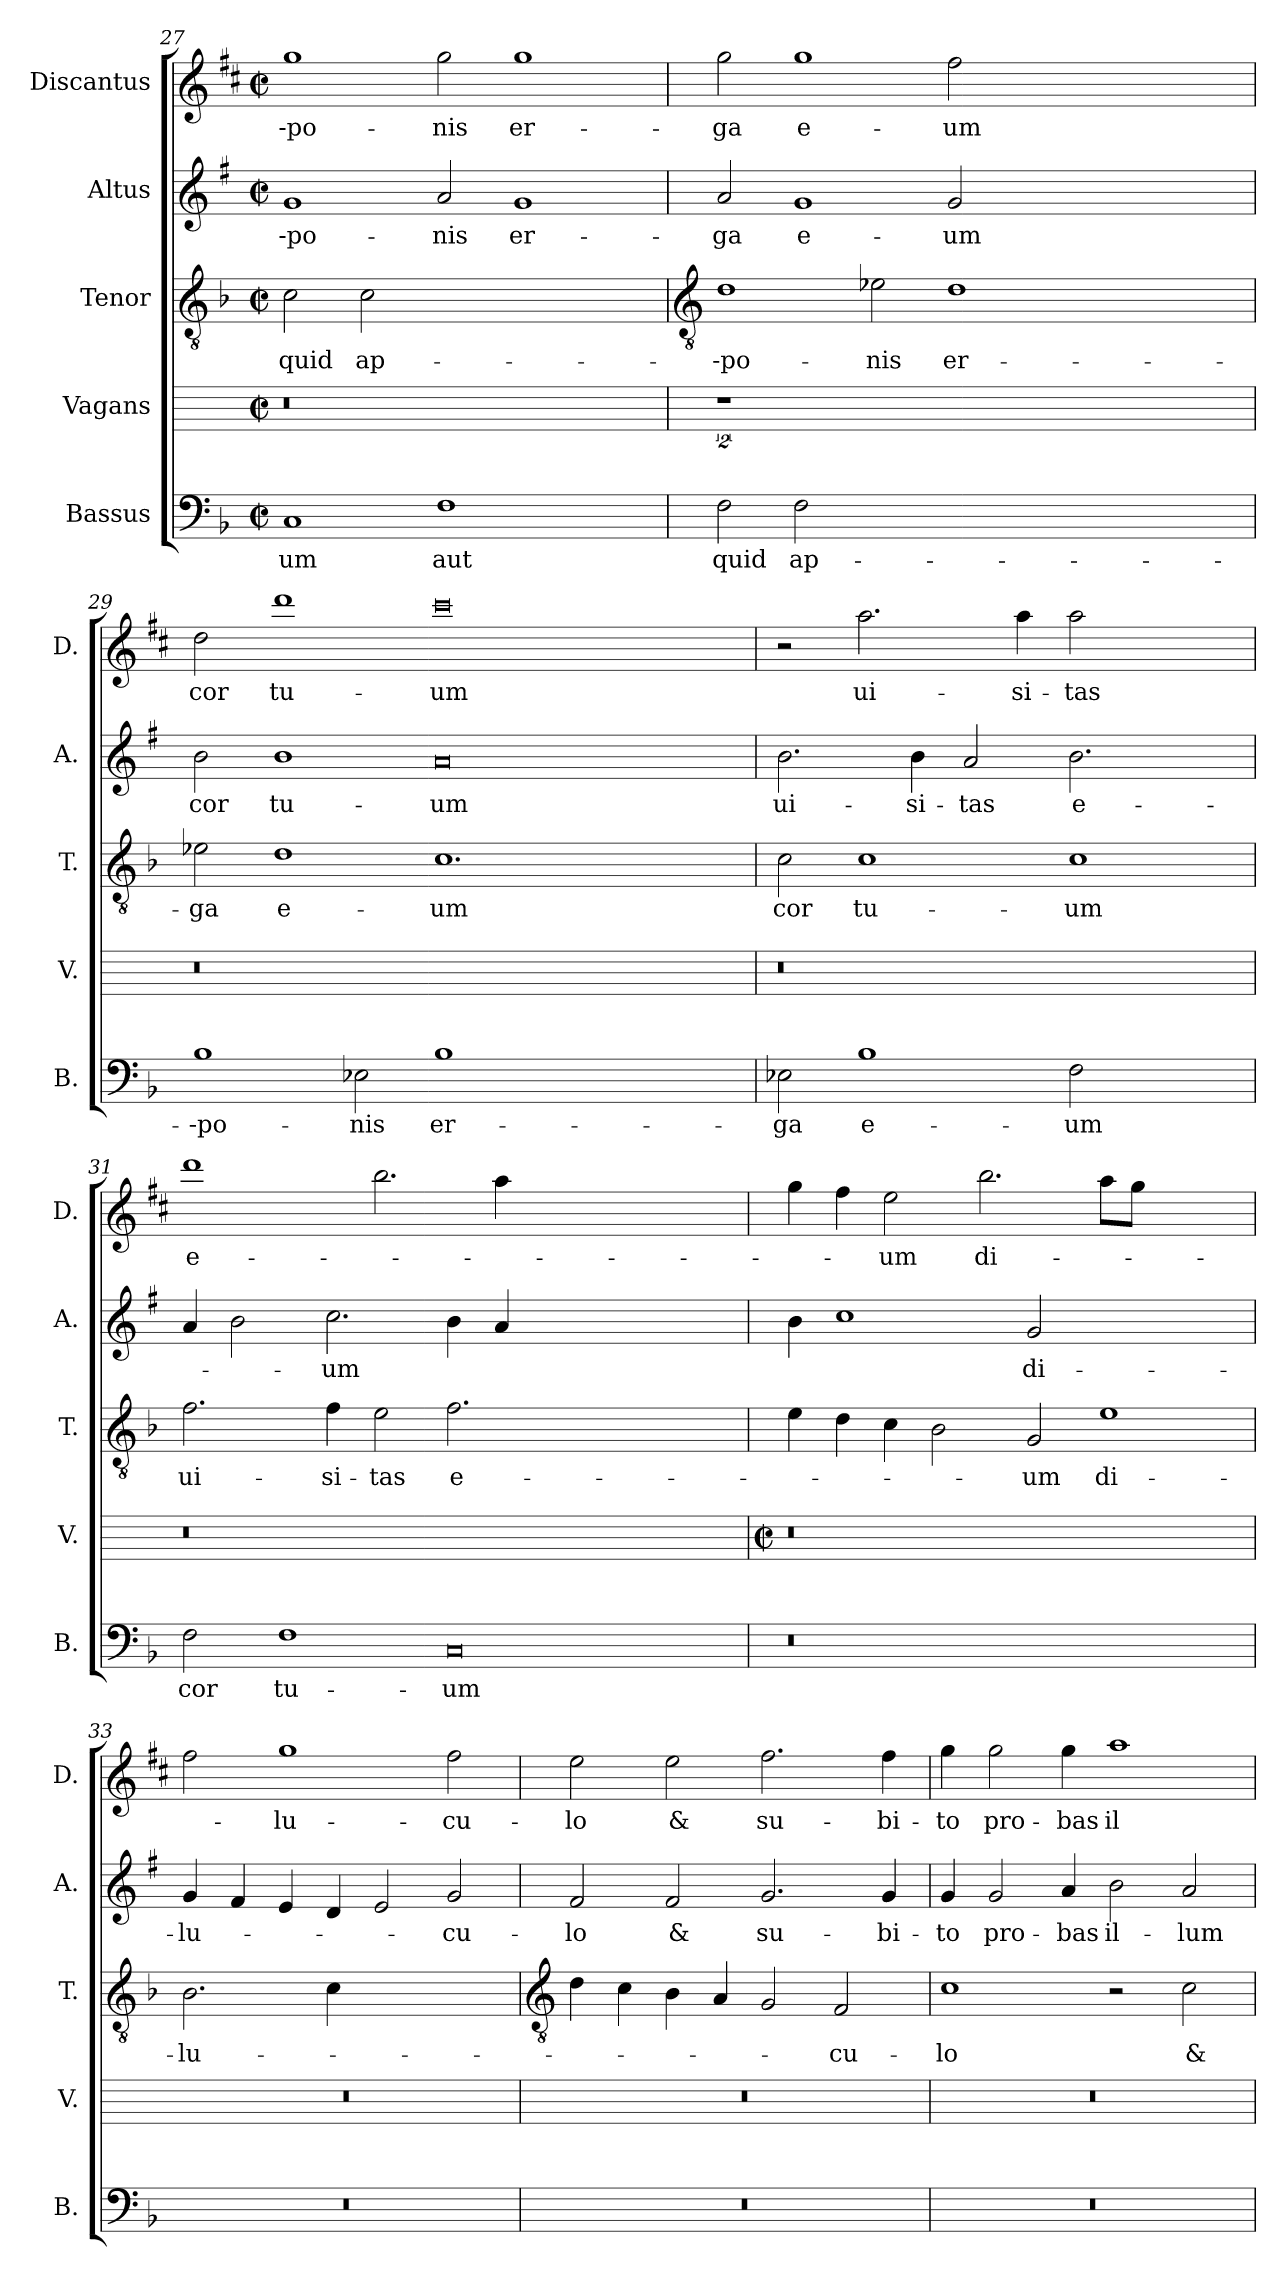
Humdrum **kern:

**kern	**text	**kern	**kern	**text	**kern	**text	**kern	**text
*part5	*part5	*part4	*part3	*part3	*part2	*part2	*part1	*part1
*staff5	*staff5	*staff4	*staff3	*staff3	*staff2	*staff2	*staff1	*staff1
*I"Bassus	*	*I"Vagans	*I"Tenor	*	*I"Altus	*	*I"Discantus	*
*I'B.	*	*I'V.	*I'T.	*	*I'A.	*	*I'D.	*
!!LO:LB:g=z
*clefF4	*	*	*clefGv2	*	*clefG2	*	*clefG2	*
*	*	*	*	*	*ITrd1c2	*	*ITrd5c9	*
*k[b-]	*	*	*k[b-]	*	*k[b-]	*	*k[b-]	*
*F:	*	*	*F:	*	*F:	*	*F:	*
*M4/2	*	*M4/2	*M4/2	*	*M4/2	*	*M4/2	*
*met(c|)	*	*met(c|)	*met(c|)	*	*met(c|)	*	*met(c|)	*
=27	=27	=27	=27	=27	=27	=27	=27	=27
!	!LO:LY:b	!	!	!LO:LY:b	!	!LO:LY:b	!	!LO:LY:b
1C	-um	0r	2c	quid	1f	--po-	1b-	--po-
!	!	!	!	!LO:LY:b	!	!	!	!
.	.	.	2c	ap-	.	.	.	.
!	!LO:LY:b	!	!	!	!	!LO:LY:b	!	!LO:LY:b
1F	aut	.	1.ryy	.	2g	-nis	2b-	-nis
!	!	!	!	!	!	!LO:LY:b	!	!LO:LY:b
.	.	.	.	.	1f	er-	1b-	er-
2ryy	.	2ryy	.	.	.	.	.	.
!!LO:LB:g=z
=28	=28	=28	=28	=28	=28	=28	=28	=28
*	*	*	*clefGv2	*	*	*	*	*
!	!LO:LY:b	!	!	!LO:LY:b	!	!LO:LY:b	!	!LO:LY:b
2F	quid	2%7r	1d	--po-	2g	-ga	2b-	-ga
!	!LO:LY:b	!	!	!	!	!LO:LY:b	!	!LO:LY:b
2F	ap-	.	.	.	1f	e-	1b-	e-
!	!	!	!	!LO:LY:b	!	!	!	!
0ryy	.	.	2e-X	-nis	.	.	.	.
!	!	!	!	!LO:LY:b	!	!LO:LY:b	!	!LO:LY:b
.	.	.	1d	er-	2f	-um	2a	-um
.	.	.	.	.	1.ryy	.	1.ryy	.
.	.	.	1ryy	.	.	.	.	.
2ryy	.	.	.	.	.	.	.	.
!!LO:LB:g=z
=29	=29	=29	=29	=29	=29	=29	=29	=29
!	!LO:LY:b	!	!	!LO:LY:b	!	!LO:LY:b	!	!LO:LY:b
1B-	--po-	0r	2e-X	-ga	2a	cor	2f	cor
!	!	!	!	!LO:LY:b	!	!LO:LY:b	!	!LO:LY:b
.	.	.	1d	e-	1a	tu-	1ff	tu-
!	!LO:LY:b	!	!	!	!	!	!	!
2E-X	-nis	.	.	.	.	.	.	.
!	!LO:LY:b	!	!	!LO:LY:b	!	!LO:LY:b	!	!LO:LY:b
1B-	er-	.	1.c	-um	0g	-um	0ee	-um
.	.	1.ryy	.	.	.	.	.	.
1ryy	.	.	.	.	.	.	.	.
.	.	.	2ryy	.	.	.	.	.
=30	=30	=30	=30	=30	=30	=30	=30	=30
!	!LO:LY:b	!	!	!LO:LY:b	!	!LO:LY:b	!	!
2E-X	-ga	0r	2c	cor	2.a	ui-	2r	.
!	!LO:LY:b	!	!	!LO:LY:b	!	!	!	!LO:LY:b
1B-	e-	.	1c	tu-	.	.	2.cc	ui-
!	!	!	!	!	!	!LO:LY:b	!	!
.	.	.	.	.	4a	-si-	.	.
!	!	!	!	!	!	!LO:LY:b	!	!
.	.	.	.	.	2g	-tas	.	.
!	!	!	!	!	!	!	!	!LO:LY:b
.	.	.	.	.	.	.	4cc	-si-
!	!LO:LY:b	!	!	!LO:LY:b	!	!LO:LY:b	!	!LO:LY:b
2F	-um	.	1c	-um	2.a	e-	2cc	-tas
2ryy	.	2ryy	.	.	.	.	2ryy	.
.	.	.	.	.	4ryy	.	.	.
=31	=31	=31	=31	=31	=31	=31	=31	=31
!	!LO:LY:b	!	!	!LO:LY:b	!	!	!	!LO:LY:b
2F	cor	0r	2.f	ui-	4g	.	1ff	e-
.	.	.	.	.	2a	.	.	.
!	!LO:LY:b	!	!	!	!	!	!	!
1F	tu-	.	.	.	.	.	.	.
!	!	!	!	!LO:LY:b	!	!LO:LY:b	!	!
.	.	.	4f	-si-	2.b-	-um	.	.
!	!	!	!	!LO:LY:b	!	!	!	!
.	.	.	2e	-tas	.	.	2.dd	.
!	!LO:LY:b	!	!	!LO:LY:b	!	!	!	!
0C	-um	.	2.f	e-	4a	.	.	.
.	.	.	.	.	4g	.	4cc	.
.	.	1.ryy	.	.	1.ryy	.	1.ryy	.
.	.	.	1ryy	.	.	.	.	.
.	.	.	4ryy	.	.	.	.	.
!!LO:LB:g=z
=32	=32	=32	=32	=32	=32	=32	=32	=32
*	*	*M4/2	*	*	*	*	*	*
*	*	*met(c|)	*	*	*	*	*	*
0r	.	0r	4e	.	4a	.	4b-	.
.	.	.	4d	.	1b-	.	4a	.
!	!	!	!	!	!	!	!	!LO:LY:b
.	.	.	4c	.	.	.	2g	-um
.	.	.	2B-	.	.	.	.	.
!	!	!	!	!	!	!	!	!LO:LY:b
.	.	.	.	.	.	.	2.dd	di-
!	!	!	!	!LO:LY:b	!	!LO:LY:b	!	!
.	.	.	2G	-um	2f	di-	.	.
!	!	!	!	!LO:LY:b	!	!	!	!
.	.	.	1e	di-	1ryy	.	8ccL	.
.	.	.	.	.	.	.	8b-J	.
2.ryy	.	2.ryy	.	.	.	.	2.ryy	.
!!LO:LB:g=z
=33	=33	=33	=33	=33	=33	=33	=33	=33
!	!	!	!	!LO:LY:b	!	!LO:LY:b	!	!
0r	.	0r	2.B-	-lu-	4f	-lu-	2a	.
.	.	.	.	.	4e	.	.	.
!	!	!	!	!	!	!	!	!LO:LY:b
.	.	.	.	.	4d	.	1b-	-lu-
.	.	.	4c	.	4c	.	.	.
.	.	.	1ryy	.	2d	.	.	.
!	!	!	!	!	!	!LO:LY:b	!	!LO:LY:b
.	.	.	.	.	2f	-cu-	2a	-cu-
!!LO:LB:g=z
=34	=34	=34	=34	=34	=34	=34	=34	=34
*	*	*	*clefGv2	*	*	*	*	*
!	!	!	!	!	!	!LO:LY:b	!	!LO:LY:b
0r	.	0r	4d	.	2e	-lo	2g	-lo
.	.	.	4c	.	.	.	.	.
!	!	!	!	!	!	!LO:LY:b	!	!LO:LY:b
.	.	.	4B-	.	2e	&	2g	&
.	.	.	4A	.	.	.	.	.
!	!	!	!	!	!	!LO:LY:b	!	!LO:LY:b
.	.	.	2G	.	2.f	su-	2.a	su-
!	!	!	!	!LO:LY:b	!	!	!	!
.	.	.	2F	-cu-	.	.	.	.
!	!	!	!	!	!	!LO:LY:b	!	!LO:LY:b
.	.	.	.	.	4f	-bi-	4a	-bi-
!!LO:LB:g=z
=35	=35	=35	=35	=35	=35	=35	=35	=35
!	!	!	!	!LO:LY:b	!	!LO:LY:b	!	!LO:LY:b
0r	.	0r	1c	-lo	4f	-to	4b-	-to
!	!	!	!	!	!	!LO:LY:b	!	!LO:LY:b
.	.	.	.	.	2f	pro-	2b-	pro-
!	!	!	!	!	!	!LO:LY:b	!	!LO:LY:b
.	.	.	.	.	4g	-bas	4b-	-bas
!	!	!	!	!	!	!LO:LY:b	!	!LO:LY:b
.	.	.	2r	.	2a	il-	1cc	il-
!	!	!	!	!LO:LY:b	!	!LO:LY:b	!	!
.	.	.	2c	&	2g	-lum	.	.
=	=	=	=	=	=	=	=	=
*-	*-	*-	*-	*-	*-	*-	*-	*-
